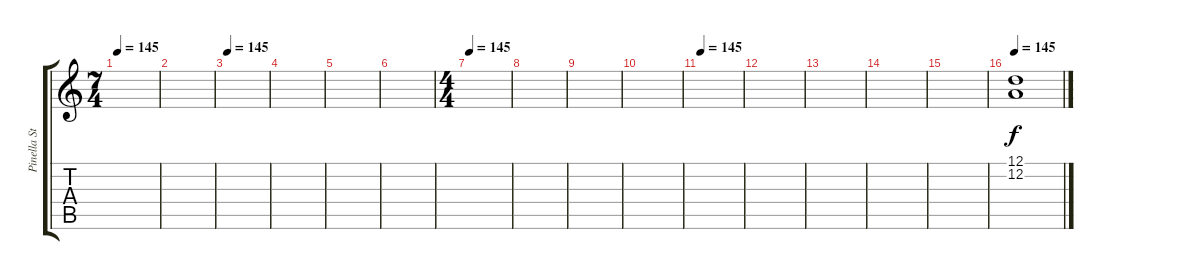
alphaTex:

\track ("Pinella Strings" "Pinella St") {instrument tremolostrings}
\staff {score tabs}
\tuning (D4 A3 F3 C3 G2 D2) {hide}
\ts (7 4)
\tempo 145
\clef g2
\ks c
|
|
\tempo 145
|
|
|
|
\ts (4 4)
\tempo 145
|
|
|
|
\tempo 145
|
|
|
|
|
\tempo 145
(12.1 12.2).1{instrument choiraahs}
